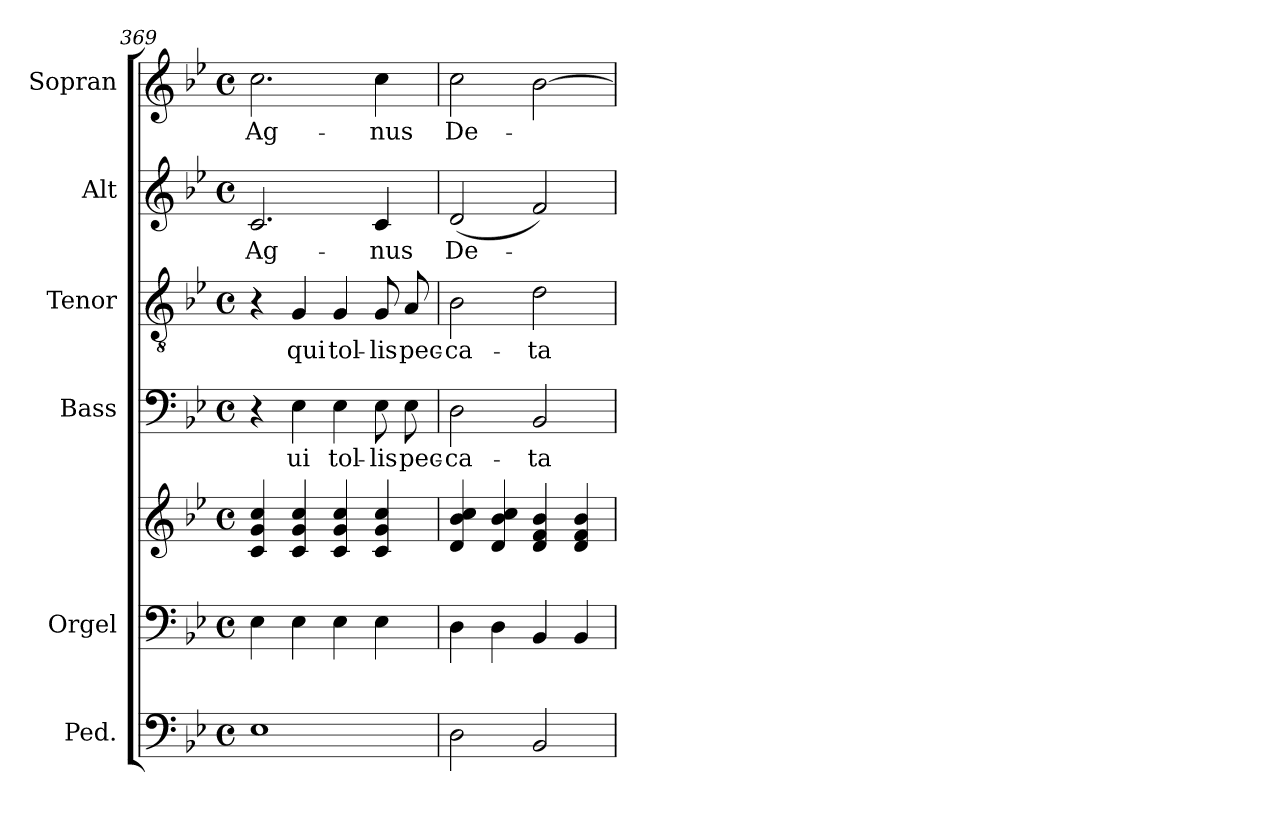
**kern	**kern	**kern	**kern	**text	**kern	**text	**kern	**text	**kern	**text
*part6	*part5	*part5	*part4	*part4	*part3	*part3	*part2	*part2	*part1	*part1
*staff7	*staff6	*staff5	*staff4	*staff4	*staff3	*staff3	*staff2	*staff2	*staff1	*staff1
*I"Ped.	*I"Orgel	*	*I"Bass	*	*I"Tenor	*	*I"Alt	*	*I"Sopran	*
*	*I'Org.	*	*I'B.	*	*I'T.	*	*I'A.	*	*I'S.	*
*clefF4	*clefF4	*clefG2	*clefF4	*	*clefGv2	*	*clefG2	*	*clefG2	*
*ITrd7c12	*	*	*	*	*	*	*	*	*	*
*k[b-e-]	*k[b-e-]	*k[b-e-]	*k[b-e-]	*	*k[b-e-]	*	*k[b-e-]	*	*k[b-e-]	*
*B-:	*B-:	*B-:	*B-:	*	*B-:	*	*B-:	*	*B-:	*
*M4/4	*M4/4	*M4/4	*M4/4	*	*M4/4	*	*M4/4	*	*M4/4	*
*met(c)	*met(c)	*met(c)	*met(c)	*	*met(c)	*	*met(c)	*	*met(c)	*
=369	=369	=369	=369	=369	=369	=369	=369	=369	=369	=369
!	!	!	!	!	!	!	!	!LO:LY:b	!	!LO:LY:b
1EE-	4E-\	4c/ 4g/ 4cc/	4r	.	4r	.	2.c/	Ag-	2.cc\	Ag-
!	!	!	!	!LO:LY:b	!	!LO:LY:b	!	!	!	!
.	4E-\	4c/ 4g/ 4cc/	4E-\	ui	4G/	qui	.	.	.	.
!	!	!	!	!LO:LY:b	!	!LO:LY:b	!	!	!	!
.	4E-\	4c/ 4g/ 4cc/	4E-\	tol-	4G/	tol-	.	.	.	.
!	!	!	!	!LO:LY:b	!	!LO:LY:b	!	!LO:LY:b	!	!LO:LY:b
.	4E-\	4c/ 4g/ 4cc/	8E-\	-lis	8G/	-lis	4c/	-nus	4cc\	-nus
!	!	!	!	!LO:LY:b	!	!LO:LY:b	!	!	!	!
.	.	.	8E-\	pec-	8A/	pec-	.	.	.	.
=370	=370	=370	=370	=370	=370	=370	=370	=370	=370	=370
!	!	!	!	!LO:LY:b	!	!LO:LY:b	!	!LO:LY:b	!	!LO:LY:b
2DD\	4D\	4d/ 4b-/ 4cc/	2D\	-ca-	2B-\	-ca-	(<2d/	De-	2cc\	De-
.	4D\	4d/ 4b-/ 4cc/	.	.	.	.	.	.	.	.
!	!	!	!	!LO:LY:b	!	!LO:LY:b	!	!	!	!
2BBB-/	4BB-/	4d/ 4f/ 4b-/	2BB-/	-ta	2d\	-ta	2f/)	.	[2b-\	.
.	4BB-/	4d/ 4f/ 4b-/	.	.	.	.	.	.	.	.
=	=	=	=	=	=	=	=	=	=	=
*-	*-	*-	*-	*-	*-	*-	*-	*-	*-	*-
